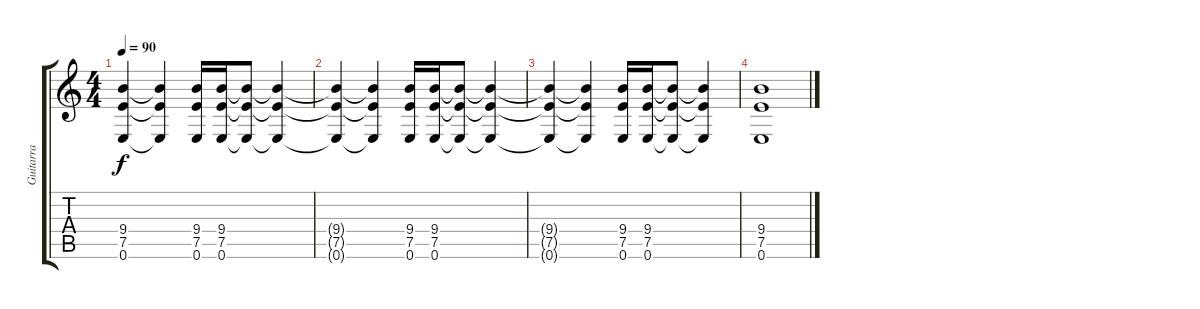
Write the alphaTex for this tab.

\track ("Guitarra" "Guitarra") {instrument overdrivenguitar}
\staff {score tabs}
\tuning (E4 B3 G3 D3 A2 E2) {hide}
\ts (4 4)
\tempo 90
\clef g2
\ks c
(9.4{t} 7.5{t} 0.6{t}).4{dy f} (9.4{t} 7.5{t} 0.6{t}).4 (9.4 7.5 0.6).16 (9.4 7.5 0.6).16 (9.4{t} 7.5{t} 0.6{t}).8 (9.4{t} 7.5{t} 0.6{t}).4 |
(9.4{t} 7.5{t} 0.6{t}).4 (9.4{t} 7.5{t} 0.6{t}).4 (9.4 7.5 0.6).16 (9.4 7.5 0.6).16 (9.4{t} 7.5{t} 0.6{t}).8 (9.4{t} 7.5{t} 0.6{t}).4 |
(9.4{t} 7.5{t} 0.6{t}).4 (9.4{t} 7.5{t} 0.6{t}).4 (9.4 7.5 0.6).16 (9.4 7.5 0.6).16 (9.4{t} 7.5{t} 0.6{t}).8 (9.4{t} 7.5{t} 0.6{t}).4 |
(9.4 7.5 0.6).1
